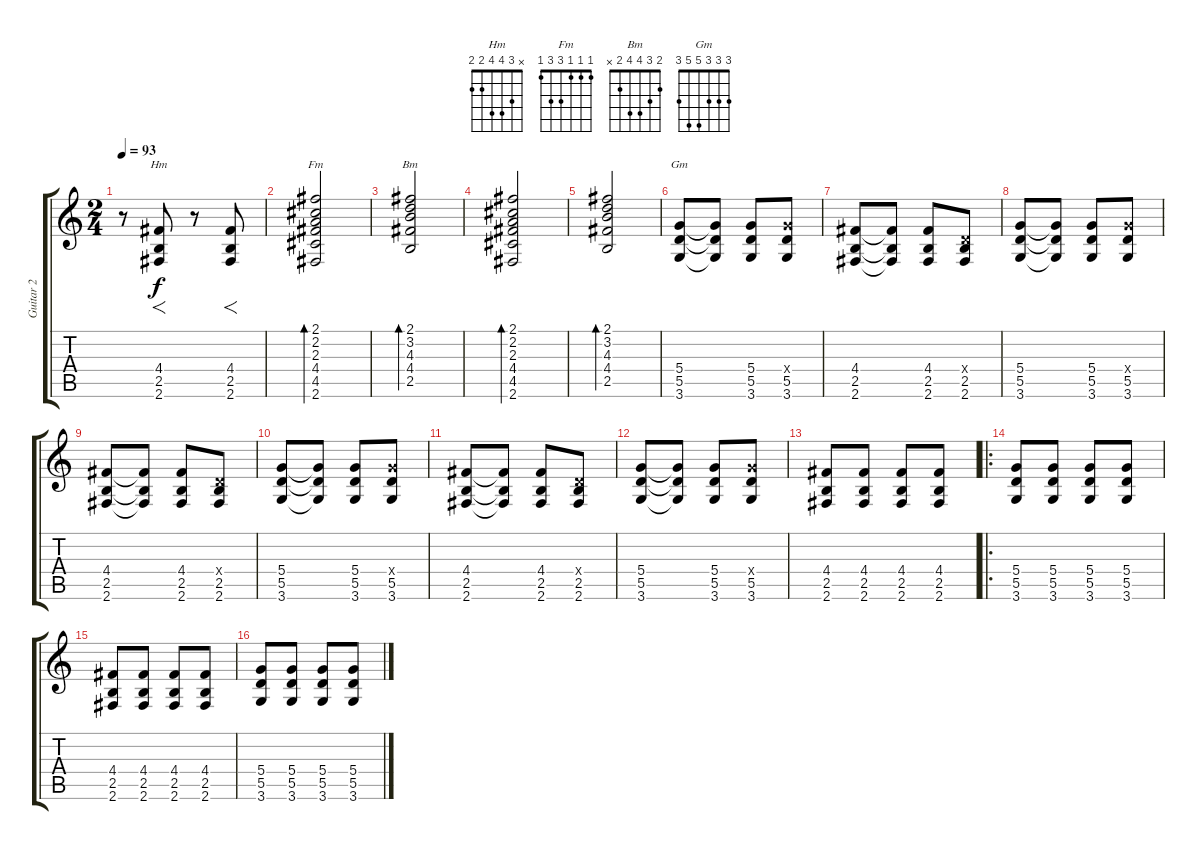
\track ("Guitar 2" "Guitar 2") {instrument overdrivenguitar}
\staff {score tabs}
\tuning (E4 B3 G3 D3 A2 E2) {hide}
\chord ("Hm" x 3 4 4 2 2)
\chord ("Fm" 1 1 1 3 3 1)
\chord ("Bm" 2 3 4 4 2 x)
\chord ("Gm" 3 3 3 5 5 3)
\ts (2 4)
\tempo 93
\clef g2
\ks c
r.8{dy f} (4.4 2.5 2.6).8{f ch "Hm"} r.8 (4.4 2.5 2.6).8{f} |
(2.1 2.2 2.3 4.4 4.5 2.6).2{bd 240 ch "Fm"} |
(2.1 3.2 4.3 4.4 2.5).2{bd 240 ch "Bm"} |
(2.1 2.2 2.3 4.4 4.5 2.6).2{bd 240} |
(2.1 3.2 4.3 4.4 2.5).2{bd 240} |
(5.4 5.5 3.6).8{ch "Gm"} (5.4{t} 5.5{t} 3.6{t}).8 (5.4 5.5 3.6).8 (5.4{x} 5.5 3.6).8 |
(4.4 2.5 2.6).8 (4.4{t} 2.5{t} 2.6{t}).8 (4.4 2.5 2.6).8 (0.4{x} 2.5 2.6).8 |
(5.4 5.5 3.6).8 (5.4{t} 5.5{t} 3.6{t}).8 (5.4 5.5 3.6).8 (5.4{x} 5.5 3.6).8 |
(4.4 2.5 2.6).8 (4.4{t} 2.5{t} 2.6{t}).8 (4.4 2.5 2.6).8 (0.4{x} 2.5 2.6).8 |
(5.4 5.5 3.6).8 (5.4{t} 5.5{t} 3.6{t}).8 (5.4 5.5 3.6).8 (5.4{x} 5.5 3.6).8 |
(4.4 2.5 2.6).8 (4.4{t} 2.5{t} 2.6{t}).8 (4.4 2.5 2.6).8 (0.4{x} 2.5 2.6).8 |
(5.4 5.5 3.6).8 (5.4{t} 5.5{t} 3.6{t}).8 (5.4 5.5 3.6).8 (5.4{x} 5.5 3.6).8 |
(4.4 2.5 2.6).8 (4.4 2.5 2.6).8 (4.4 2.5 2.6).8 (4.4 2.5 2.6).8 |
\ro
(5.4 5.5 3.6).8 (5.4 5.5 3.6).8 (5.4 5.5 3.6).8 (5.4 5.5 3.6).8 |
(4.4 2.5 2.6).8 (4.4 2.5 2.6).8 (4.4 2.5 2.6).8 (4.4 2.5 2.6).8 |
(5.4 5.5 3.6).8 (5.4 5.5 3.6).8 (5.4 5.5 3.6).8 (5.4 5.5 3.6).8
